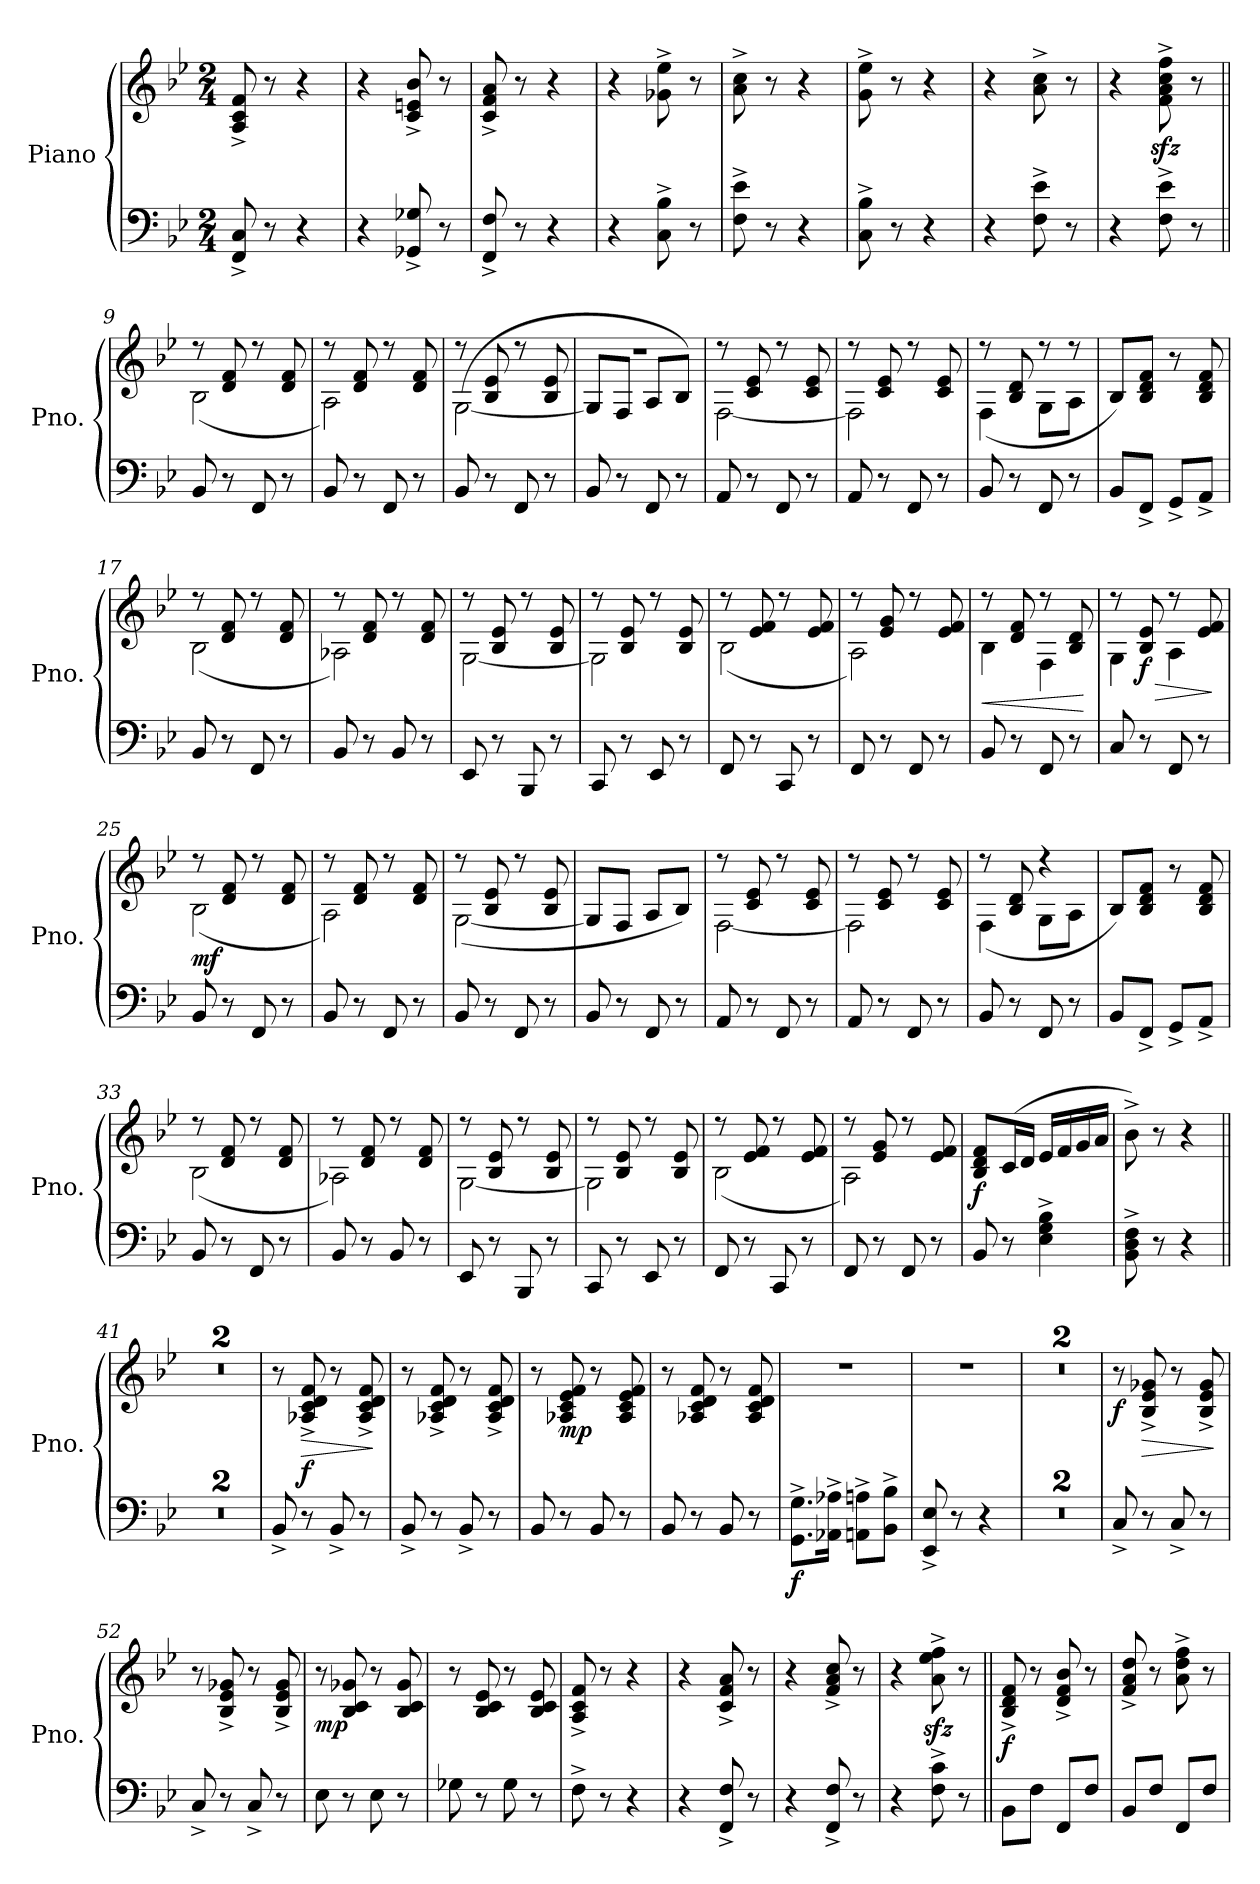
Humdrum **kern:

**kern	**kern	**dynam
*part1	*part1	*part1
*staff2	*staff1	*staff1/2
*I"Piano	*	*
*I'Pno.	*	*
*clefF4	*clefG2	*
*k[b-e-]	*k[b-e-]	*
*M2/4	*M2/4	*
*MM150	*MM150	*
=1	=1	=1
8FF/^ 8C/^	8A/^ 8c/^ 8f/^	.
8r	8r	.
4r	4r	.
=2	=2	=2
4r	4r	.
8GG-X/^ 8G-X/^	8c/^ 8en/^ 8b-/^	.
8r	8r	.
=3	=3	=3
8FF/^ 8F/^	8c/^ 8f/^ 8a/^	.
8r	8r	.
4r	4r	.
=4	=4	=4
4r	4r	.
8C\^ 8B-\^	8g-X\^ 8ee-\^	.
8r	8r	.
=5	=5	=5
8F\^ 8e-\^	8a\^ 8cc\^	.
8r	8r	.
4r	4r	.
=6	=6	=6
8C\^ 8B-\^	8g\^ 8ee-\^	.
8r	8r	.
4r	4r	.
=7	=7	=7
4r	4r	.
8F\^ 8e-\^	8a\^ 8cc\^	.
8r	8r	.
=8	=8	=8
4r	4r	.
8F\^ 8e-\^	8f\zz<^ 8a\zz<^ 8cc\zz<^ 8ff\zz<^	.
8r	8r	.
=9||	=9||	=9||
*	*^	*
8BB-/	8r	(2B-\	.
8r	8d/ 8f/	.	.
8FF/	8r	.	.
8r	8d/ 8f/	.	.
!!LO:LB:g=z	!!
=10	=10	=10	=10
8BB-/	8r	2A\)	.
8r	8d/ 8f/	.	.
8FF/	8r	.	.
8r	8d/ 8f/	.	.
=11	=11	=11	=11
8BB-/	8r	([2G\	.
8r	8B-/ 8e-/	.	.
8FF/	8r	.	.
8r	8B-/ 8e-/	.	.
=12	=12	=12	=12
8BB-/	2r	8G/L]	.
8r	.	8F/J	.
8FF/	.	8A/L	.
8r	.	8B-/J)	.
=13	=13	=13	=13
8AA/	8r	[2F\	.
8r	8c/ 8e-/	.	.
8FF/	8r	.	.
8r	8c/ 8e-/	.	.
=14	=14	=14	=14
8AA/	8r	2F\]	.
8r	8c/ 8e-/	.	.
8FF/	8r	.	.
8r	8c/ 8e-/	.	.
=15	=15	=15	=15
8BB-/	8r	(4F\	.
8r	8B-/ 8d/	.	.
8FF/	8r	8G\L	.
8r	8r	8A\J	.
*	*v	*v	*
!!LO:LB:g=z
=16	=16	=16
8BB-/L	8B-/L)	.
8FF^/J	8B-/ 8d/ 8f/J	.
8GG^/L	8r	.
8AA^/J	8B-/ 8d/ 8f/	.
=17	=17	=17
*	*^	*
8BB-/	8r	(2B-\	.
8r	8d/ 8f/	.	.
8FF/	8r	.	.
8r	8d/ 8f/	.	.
=18	=18	=18	=18
8BB-/	8r	2A-X\)	.
8r	8d/ 8f/	.	.
8BB-/	8r	.	.
8r	8d/ 8f/	.	.
=19	=19	=19	=19
8EE-/	8r	[2G\	.
8r	8B-/ 8e-/	.	.
8BBB-/	8r	.	.
8r	8B-/ 8e-/	.	.
=20	=20	=20	=20
8CC/	8r	2G\]	.
8r	8B-/ 8e-/	.	.
8EE-/	8r	.	.
8r	8B-/ 8e-/	.	.
=21	=21	=21	=21
8FF/	8r	(2B-\	.
8r	8e-/ 8f/	.	.
8CC/	8r	.	.
8r	8e-/ 8f/	.	.
!!LO:LB:g=z	!!
=22	=22	=22	=22
8FF/	8r	2A\)	.
8r	8e-/ 8g/	.	.
8FF/	8r	.	.
8r	8e-/ 8f/	.	.
=23	=23	=23	=23
!	!	!	!LO:HP:b
8BB-/	8r	4B-\	<
8r	8d/ 8f/	.	.
8FF/	8r	4F\	.
8r	8B-/ 8d/	.	.
*	*v	*v	*
.	.	[
=24	=24	=24
*	*^	*
8C/	8r	4G\	.
!	!	!	!LO:HP:b
!	!	!	!LO:DY:n=1:b
8r	8B-/ 8e-/	.	> f
8FF/	8r	4A\	.
8r	8e-/ 8f/	.	.
*	*v	*v	*
.	.	]
=25	=25	=25
*	*^	*
!	!	!	!LO:DY:b
8BB-/	8r	(2B-\	mf
8r	8d/ 8f/	.	.
8FF/	8r	.	.
8r	8d/ 8f/	.	.
=26	=26	=26	=26
8BB-/	8r	2A\)	.
8r	8d/ 8f/	.	.
8FF/	8r	.	.
8r	8d/ 8f/	.	.
=27	=27	=27	=27
8BB-/	8r	([2G\	.
8r	8B-/ 8e-/	.	.
8FF/	8r	.	.
8r	8B-/ 8e-/	.	.
*	*v	*v	*
!!LO:LB:g=z
=28	=28	=28
8BB-/	8G/L]	.
8r	8F/J	.
8FF/	8A/L	.
8r	8B-/J)	.
=29	=29	=29
*	*^	*
8AA/	8r	[2F\	.
8r	8c/ 8e-/	.	.
8FF/	8r	.	.
8r	8c/ 8e-/	.	.
=30	=30	=30	=30
8AA/	8r	2F\]	.
8r	8c/ 8e-/	.	.
8FF/	8r	.	.
8r	8c/ 8e-/	.	.
=31	=31	=31	=31
8BB-/	8r	(4F\	.
8r	8B-/ 8d/	.	.
8FF/	4r	8G\L	.
8r	.	8A\J	.
*	*v	*v	*
=32	=32	=32
8BB-/L	8B-/L)	.
8FF^/J	8B-/ 8d/ 8f/J	.
8GG^/L	8r	.
8AA^/J	8B-/ 8d/ 8f/	.
=33	=33	=33
*	*^	*
8BB-/	8r	(2B-\	.
8r	8d/ 8f/	.	.
8FF/	8r	.	.
8r	8d/ 8f/	.	.
!!LO:PB:g=z	!!
=34	=34	=34	=34
8BB-/	8r	2A-X\)	.
8r	8d/ 8f/	.	.
8BB-/	8r	.	.
8r	8d/ 8f/	.	.
=35	=35	=35	=35
8EE-/	8r	[2G\	.
8r	8B-/ 8e-/	.	.
8BBB-/	8r	.	.
8r	8B-/ 8e-/	.	.
=36	=36	=36	=36
8CC/	8r	2G\]	.
8r	8B-/ 8e-/	.	.
8EE-/	8r	.	.
8r	8B-/ 8e-/	.	.
=37	=37	=37	=37
8FF/	8r	(2B-\	.
8r	8e-/ 8f/	.	.
8CC/	8r	.	.
8r	8e-/ 8f/	.	.
=38	=38	=38	=38
8FF/	8r	2A\)	.
8r	8e-/ 8g/	.	.
8FF/	8r	.	.
8r	8e-/ 8f/	.	.
*	*v	*v	*
=39	=39	=39
!	!	!LO:DY:b
8BB-/	8B-/ 8d/ 8f/L	f
8r	(16c/L	.
.	16d/JJ	.
4E-\^ 4G\^ 4B-\^	16e-/LL	.
.	16f/	.
.	16g/	.
.	16a/JJ	.
!!LO:LB:g=z
=40	=40	=40
8BB-\^ 8D\^ 8F\^	8b-^\)	.
8r	8r	.
4r	4r	.
=41||	=41||	=41||
2r	2r	.
=42	=42	=42
2r	2r	.
=43	=43	=43
8BB-^/	8r	.
!	!	!LO:HP:b
!	!	!LO:DY:n=1:a=2
8r	8A-X/^ 8c/^ 8d/^ 8f/^	> f
8BB-^/	8r	.
8r	8A-/^ 8c/^ 8d/^ 8f/^	.
.	.	]
=44	=44	=44
8BB-^/	8r	.
8r	8A-X/^ 8c/^ 8d/^ 8f/^	.
8BB-^/	8r	.
8r	8A-/^ 8c/^ 8d/^ 8f/^	.
=45	=45	=45
8BB-/	8r	.
!	!	!LO:DY:b
8r	8A-X/ 8c/ 8e-/ 8f/	mp
8BB-/	8r	.
8r	8A-/ 8c/ 8e-/ 8f/	.
=46	=46	=46
8BB-/	8r	.
8r	8A-X/ 8c/ 8d/ 8f/	.
8BB-/	8r	.
8r	8A-/ 8c/ 8d/ 8f/	.
=47	=47	=47
!	!	!LO:DY:b=2
8.GG\^ 8.G\^L	2r	f
16AA-X\^ 16A-X\^Jk	.	.
8AAn\^ 8An\^L	.	.
8BB-\^ 8B-\^J	.	.
!!LO:LB:g=z
=48	=48	=48
8EE-/^ 8E-/^	2r	.
8r	.	.
4r	.	.
=49	=49	=49
2r	2r	.
=50	=50	=50
2r	2r	.
=51	=51	=51
!	!	!LO:DY:b
8C^/	8r	f
!	!	!LO:HP:b
8r	8B-/^ 8e-/^ 8g-X/^	>
8C^/	8r	.
8r	8B-/^ 8e-/^ 8g-/^	.
.	.	]
=52	=52	=52
8C^/	8r	.
8r	8B-/^ 8e-/^ 8g-X/^	.
8C^/	8r	.
8r	8B-/^ 8e-/^ 8g-/^	.
=53	=53	=53
!	!	!LO:DY:b
8E-\	8r	mp
8r	8B-/ 8c/ 8g-X/	.
8E-\	8r	.
8r	8B-/ 8c/ 8g-/	.
=54	=54	=54
8G-X\	8r	.
8r	8B-/ 8c/ 8e-/	.
8G-\	8r	.
8r	8B-/ 8c/ 8e-/	.
=55	=55	=55
8F^\	8A/^ 8c/^ 8f/^	.
8r	8r	.
4r	4r	.
=56	=56	=56
4r	4r	.
8FF/^ 8F/^	8c/^ 8f/^ 8a/^	.
8r	8r	.
!!LO:LB:g=z
=57	=57	=57
4r	4r	.
8FF/^ 8F/^	8f/^ 8a/^ 8cc/^	.
8r	8r	.
=58	=58	=58
4r	4r	.
8F\^ 8c\^	8a\zz<^ 8ee-\zz<^ 8ff\zz<^	.
8r	8r	.
=59||	=59||	=59||
!	!	!LO:DY:b
8BB-\L	8B-/^ 8d/^ 8f/^	f
8F\J	8r	.
8FF/L	8d/^ 8f/^ 8b-/^	.
8F/J	8r	.
=60	=60	=60
8BB-/L	8f/^ 8a/^ 8dd/^	.
8F/J	8r	.
8FF/L	8a\^ 8dd\^ 8ff\^	.
8F/J	8r	.
=	=	=
*-	*-	*-
